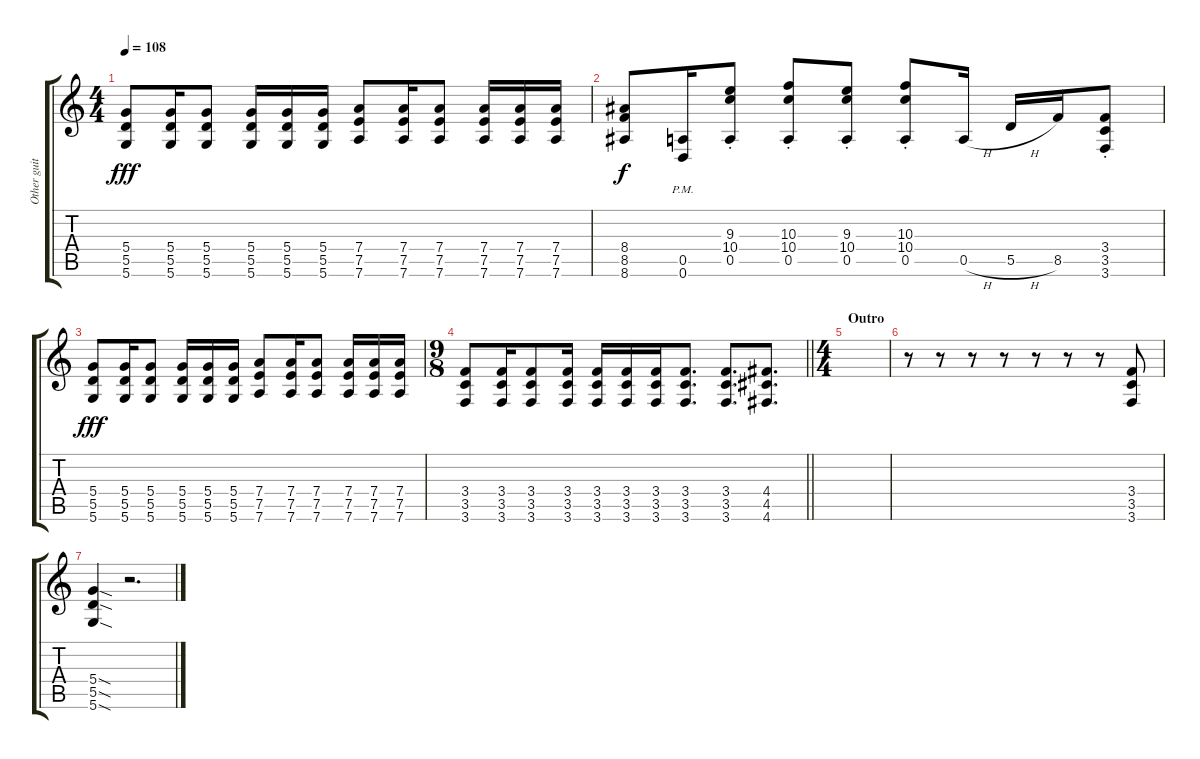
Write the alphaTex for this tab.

\track ("Other guitarist...Adam" "Other guit") {instrument distortionguitar}
\staff {score tabs}
\tuning (E4 B3 G3 D3 A2 D2) {hide}
\ts (4 4)
\tempo 108
\clef g2
\ks c
(5.4 5.5 5.6).8{dy fff} (5.4 5.5 5.6).16 (5.4 5.5 5.6).8 (5.4 5.5 5.6).16 (5.4 5.5 5.6).16 (5.4 5.5 5.6).16 (7.4 7.5 7.6).8 (7.4 7.5 7.6).16 (7.4 7.5 7.6).8 (7.4 7.5 7.6).16 (7.4 7.5 7.6).16 (7.4 7.5 7.6).16 |
(8.4 8.5 8.6).8{dy f} (0.5{pm} 0.6{pm}).16 (9.3{st} 10.4{st} 0.5{st}).8 (10.3{st} 10.4{st} 0.5{st}).8 (9.3{st} 10.4{st} 0.5{st}).8 (10.3{st} 10.4{st} 0.5{st}).8 0.5{h}.16 5.5{h}.16 8.5.16 (3.4 3.5{st} 3.6{st}).8 |
(5.4 5.5 5.6).8{dy fff} (5.4 5.5 5.6).16 (5.4 5.5 5.6).8 (5.4 5.5 5.6).16 (5.4 5.5 5.6).16 (5.4 5.5 5.6).16 (7.4 7.5 7.6).8 (7.4 7.5 7.6).16 (7.4 7.5 7.6).8 (7.4 7.5 7.6).16 (7.4 7.5 7.6).16 (7.4 7.5 7.6).16 |
\ts (9 8)
\barLineRight lightlight
(3.4 3.5 3.6).8 (3.4 3.5 3.6).16 (3.4 3.5 3.6).8 (3.4 3.5 3.6).16 (3.4 3.5 3.6).16 (3.4 3.5 3.6).16 (3.4 3.5 3.6).16 (3.4 3.5 3.6).8{d} (3.4 3.5 3.6).8{d} (4.4 4.5 4.6).8{d} |
\ts (4 4)
\section ("" "Outro")
|
r.8 r.8 r.8 r.8 r.8 r.8 r.8 (3.4 3.5 3.6).8 |
(5.4{sod} 5.5{sod} 5.6{sod}).4 r.2{d}
